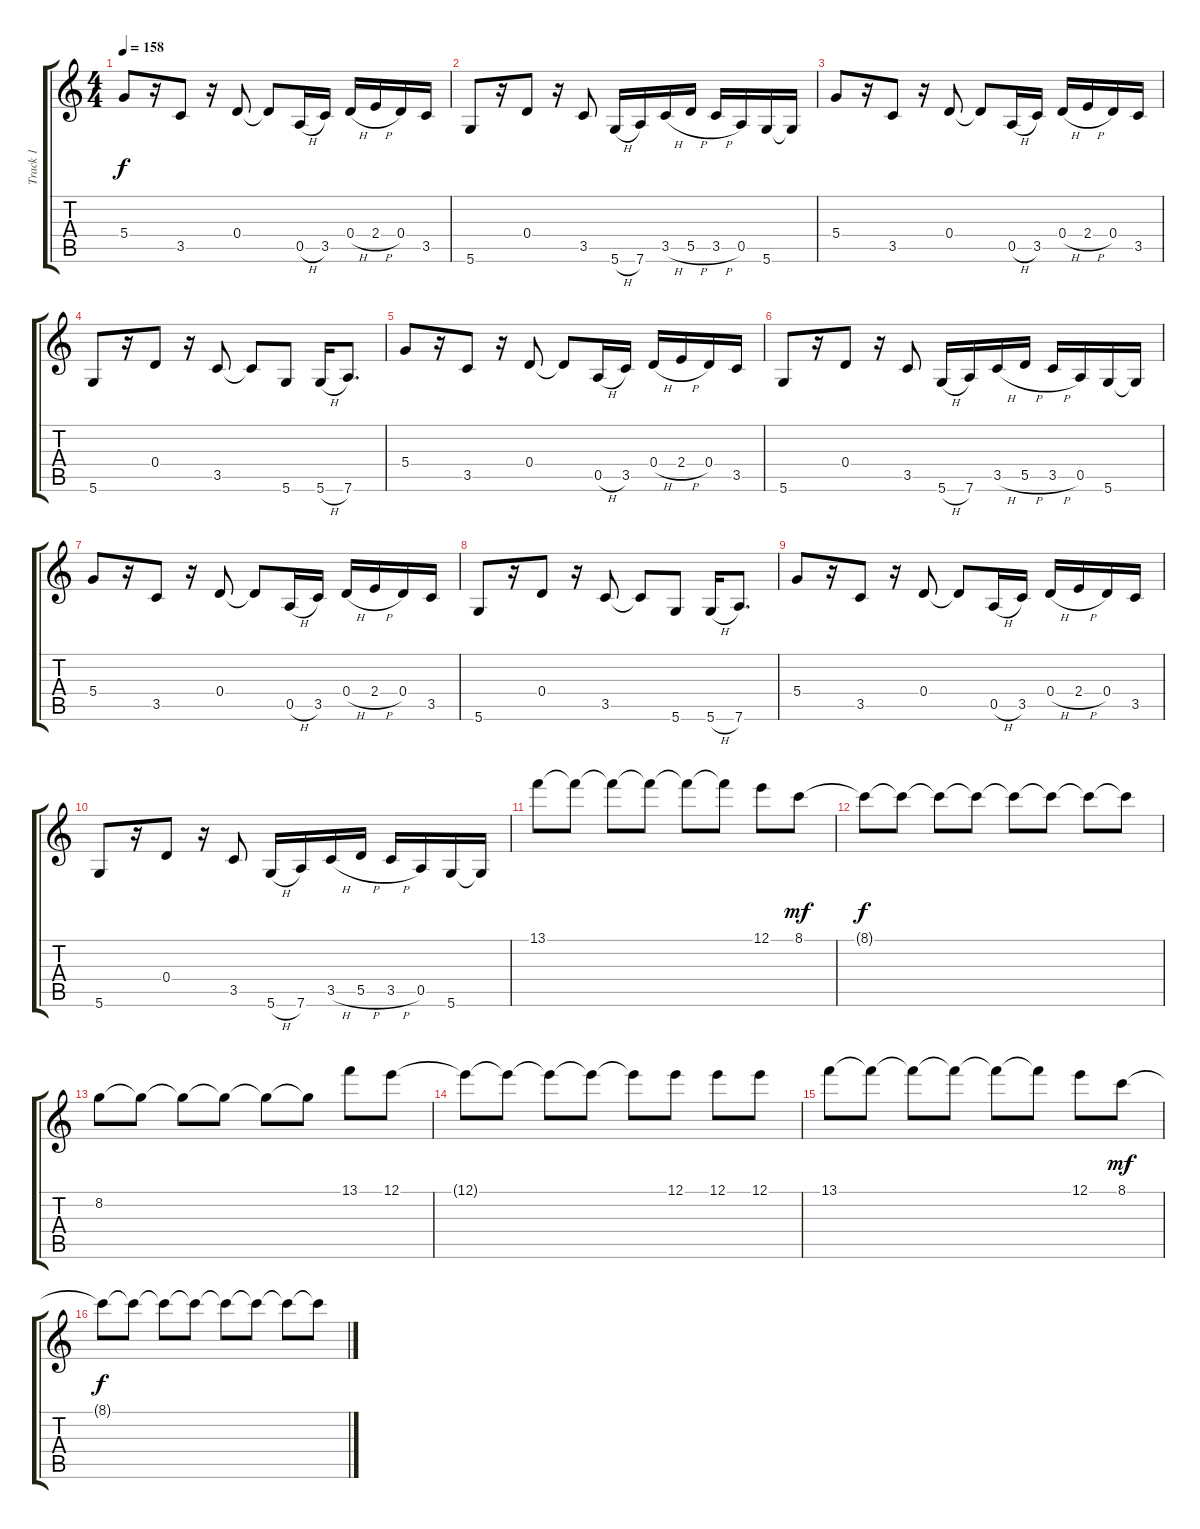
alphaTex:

\track ("Track 1" "Track 1") {instrument overdrivenguitar}
\staff {score tabs}
\tuning (E4 B3 G3 D3 A2 D2) {hide}
\ts (4 4)
\tempo 158
\clef g2
\ks c
5.4.8{dy f} r.16 3.5.8 r.16 0.4.8 0.4{t}.8 0.5{h}.16 3.5.16 0.4{h}.16 2.4{h}.16 0.4.16 3.5.16 |
5.6.8 r.16 0.4.8 r.16 3.5.8 5.6{h}.16 7.6.16 3.5{h}.16 5.5{h}.16 3.5{h}.16 0.5.16 5.6.16 5.6{t}.16 |
5.4.8 r.16 3.5.8 r.16 0.4.8 0.4{t}.8 0.5{h}.16 3.5.16 0.4{h}.16 2.4{h}.16 0.4.16 3.5.16 |
5.6.8 r.16 0.4.8 r.16 3.5.8 3.5{t}.8 5.6.8 5.6{h}.16 7.6.8{d} |
5.4.8 r.16 3.5.8 r.16 0.4.8 0.4{t}.8 0.5{h}.16 3.5.16 0.4{h}.16 2.4{h}.16 0.4.16 3.5.16 |
5.6.8 r.16 0.4.8 r.16 3.5.8 5.6{h}.16 7.6.16 3.5{h}.16 5.5{h}.16 3.5{h}.16 0.5.16 5.6.16 5.6{t}.16 |
5.4.8 r.16 3.5.8 r.16 0.4.8 0.4{t}.8 0.5{h}.16 3.5.16 0.4{h}.16 2.4{h}.16 0.4.16 3.5.16 |
5.6.8 r.16 0.4.8 r.16 3.5.8 3.5{t}.8 5.6.8 5.6{h}.16 7.6.8{d} |
5.4.8 r.16 3.5.8 r.16 0.4.8 0.4{t}.8 0.5{h}.16 3.5.16 0.4{h}.16 2.4{h}.16 0.4.16 3.5.16 |
5.6.8 r.16 0.4.8 r.16 3.5.8 5.6{h}.16 7.6.16 3.5{h}.16 5.5{h}.16 3.5{h}.16 0.5.16 5.6.16 5.6{t}.16 |
13.1.8 13.1{t}.8 13.1{t}.8 13.1{t}.8 13.1{t}.8 13.1{t}.8 12.1.8 8.1.8{dy mf} |
8.1{t}.8{dy f} 8.1{t}.8 8.1{t}.8 8.1{t}.8 8.1{t}.8 8.1{t}.8 8.1{t}.8 8.1{t}.8 |
8.2.8 8.2{t}.8 8.2{t}.8 8.2{t}.8 8.2{t}.8 8.2{t}.8 13.1.8 12.1.8 |
12.1{t}.8 12.1{t}.8 12.1{t}.8 12.1{t}.8 12.1{t}.8 12.1.8 12.1.8 12.1.8 |
13.1.8 13.1{t}.8 13.1{t}.8 13.1{t}.8 13.1{t}.8 13.1{t}.8 12.1.8 8.1.8{dy mf} |
8.1{t}.8{dy f} 8.1{t}.8 8.1{t}.8 8.1{t}.8 8.1{t}.8 8.1{t}.8 8.1{t}.8 8.1{t}.8
